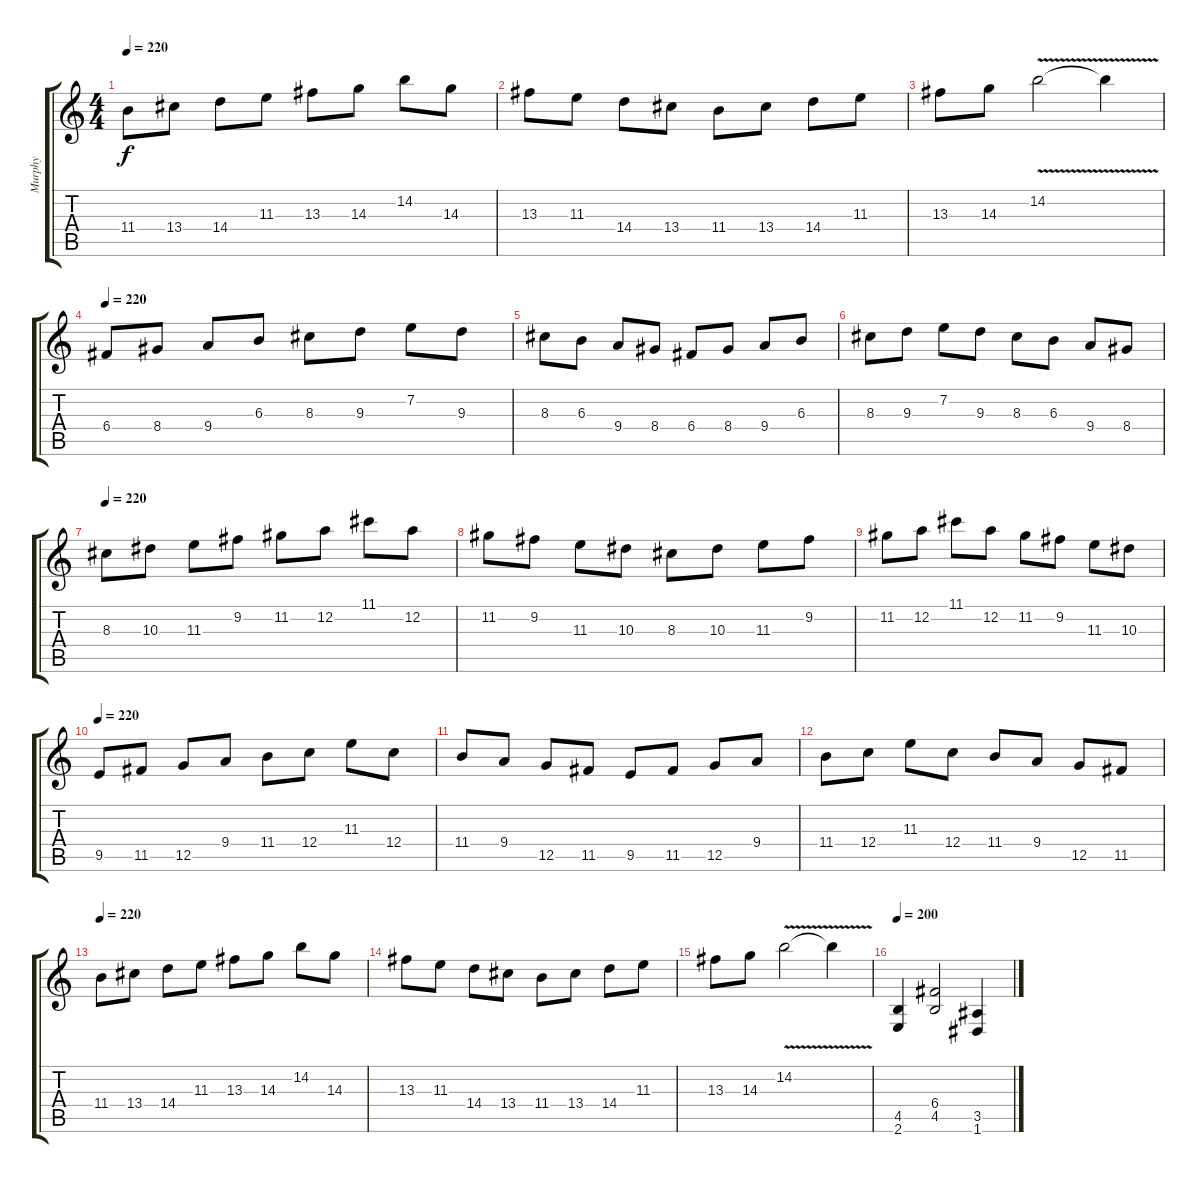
\track ("Murphy" "Murphy") {instrument distortionguitar}
\staff {score tabs}
\tuning (D4 A3 F3 C3 G2 D2) {hide}
\ts (4 4)
\tempo 220
\clef g2
\ks c
11.4.8{dy f} 13.4.8 14.4.8 11.3.8 13.3.8 14.3.8 14.2.8 14.3.8 |
13.3.8 11.3.8 14.4.8 13.4.8 11.4.8 13.4.8 14.4.8 11.3.8 |
13.3.8 14.3.8 14.2{v}.2 14.2{t}.4 |
\tempo 220
6.4.8 8.4.8 9.4.8 6.3.8 8.3.8 9.3.8 7.2.8 9.3.8 |
8.3.8 6.3.8 9.4.8 8.4.8 6.4.8 8.4.8 9.4.8 6.3.8 |
8.3.8 9.3.8 7.2.8 9.3.8 8.3.8 6.3.8 9.4.8 8.4.8 |
\tempo 220
8.3.8 10.3.8 11.3.8 9.2.8 11.2.8 12.2.8 11.1.8 12.2.8 |
11.2.8 9.2.8 11.3.8 10.3.8 8.3.8 10.3.8 11.3.8 9.2.8 |
11.2.8 12.2.8 11.1.8 12.2.8 11.2.8 9.2.8 11.3.8 10.3.8 |
\tempo 220
9.5.8 11.5.8 12.5.8 9.4.8 11.4.8 12.4.8 11.3.8 12.4.8 |
11.4.8 9.4.8 12.5.8 11.5.8 9.5.8 11.5.8 12.5.8 9.4.8 |
11.4.8 12.4.8 11.3.8 12.4.8 11.4.8 9.4.8 12.5.8 11.5.8 |
\tempo 220
11.4.8 13.4.8 14.4.8 11.3.8 13.3.8 14.3.8 14.2.8 14.3.8 |
13.3.8 11.3.8 14.4.8 13.4.8 11.4.8 13.4.8 14.4.8 11.3.8 |
13.3.8 14.3.8 14.2{v}.2 14.2{t}.4 |
\tempo 200
(4.5 2.6).4 (6.4 4.5).2 (3.5 1.6).4
